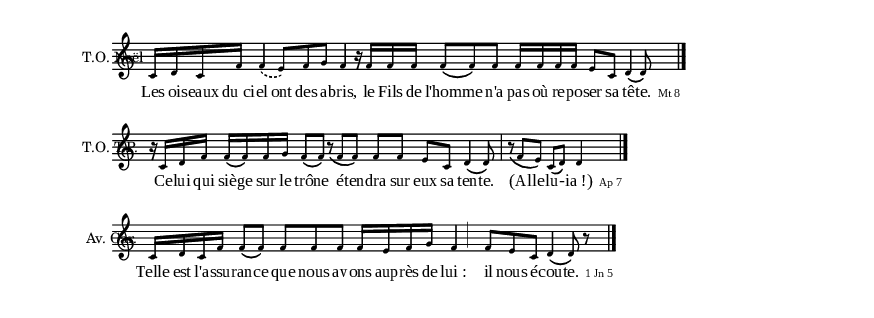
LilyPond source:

\version "2.10.0"
\include "definitions.ly"
%\markup { psaume 60}

\relative c' { 
	\new Staff {
		\cadenzaOn
		\set Staff.instrumentName = \markup{ \center-align { T.O. Noël } }
		
		c16[ d c f]
		\slurDashed
		f4( e8)[ f g] f4 
		\pespace
		r16 f[ f f]
		\times 2/3 { f8[\( f \) f] } f16[ f f f] e8[ c] \times 2/3 { d4\(  d8\) }
		
		
		
		\endBar
	}

	\addlyrics {
		
		Les oi -- seaux "du ci" -- el ont des a -- bris, le Fils de l'hom -- me n'a pas où re -- po -- ser sa tê -- te.
		\markup { \citation #"Mt 8" } }
	
	
}

\relative c' { 
	\new Staff {
		\cadenzaOn
	
		\set Staff.instrumentName = \markup{ \center-align { T.O. T.P. } }
		r16 c[ d f] f[\( f\) f g] f8[\( f\)]  \times 2/3 { r8_\( f[ f\)] } f[ f] e[ c] \times 2/3 { d4\( d8\) }
		\barre \times 2/3 { r8_\( f[ e\)] } c[\( d\)] d4
		
		
		
		\endBar
	}

	\addlyrics {
		
		Ce -- lui qui siè -- ge sur le trô -- ne é -- ten -- dra sur eux sa ten -- te. "(Al" -- le -- lu -- - -- "ia !)"
		\markup { \citation #"Ap 7" } }
	
	
}
\relative c' { 
	\new Staff {
		\cadenzaOn
		\set Staff.instrumentName = \markup{ \center-align { Av. Car. } }
		c16[ d c f]
		f8[\( f\)]
		\times 2/3 { f[ f f] }
		f16[ e f g]  f4 \cesure \pespace
		\times 2/3 { f8[ e c] } d4\( d8\) r
		
		\endBar
	}

	\addlyrics {
		
		Telle est l'a -- ssu -- ran -- ce que nous av -- ons aup -- rès de "lui :" il nous é -- cou -- te.
		\markup { \citation #"1 Jn 5" } }
	
	
}
